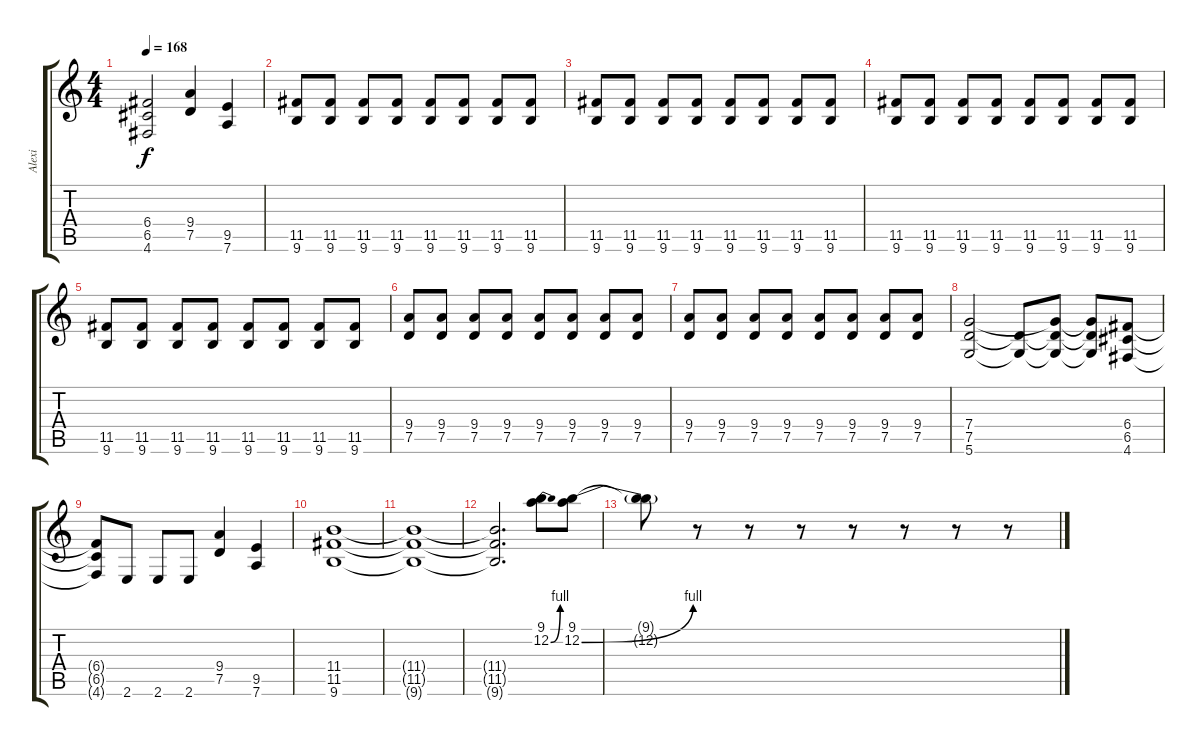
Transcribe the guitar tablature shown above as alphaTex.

\track ("Alexi " "Alexi ") {instrument distortionguitar}
\staff {score tabs}
\tuning (D4 A3 F3 C3 G2 D2) {hide}
\ts (4 4)
\tempo 168
\clef g2
\ks c
(6.4{t} 6.5{t} 4.6{t}).2{dy f} (9.4 7.5).4 (9.5 7.6).4 |
(11.5 9.6).8 (11.5 9.6).8 (11.5 9.6).8 (11.5 9.6).8 (11.5 9.6).8 (11.5 9.6).8 (11.5 9.6).8 (11.5 9.6).8 |
(11.5 9.6).8 (11.5 9.6).8 (11.5 9.6).8 (11.5 9.6).8 (11.5 9.6).8 (11.5 9.6).8 (11.5 9.6).8 (11.5 9.6).8 |
(11.5 9.6).8 (11.5 9.6).8 (11.5 9.6).8 (11.5 9.6).8 (11.5 9.6).8 (11.5 9.6).8 (11.5 9.6).8 (11.5 9.6).8 |
(11.5 9.6).8 (11.5 9.6).8 (11.5 9.6).8 (11.5 9.6).8 (11.5 9.6).8 (11.5 9.6).8 (11.5 9.6).8 (11.5 9.6).8 |
(9.4 7.5).8 (9.4 7.5).8 (9.4 7.5).8 (9.4 7.5).8 (9.4 7.5).8 (9.4 7.5).8 (9.4 7.5).8 (9.4 7.5).8 |
(9.4 7.5).8 (9.4 7.5).8 (9.4 7.5).8 (9.4 7.5).8 (9.4 7.5).8 (9.4 7.5).8 (9.4 7.5).8 (9.4 7.5).8 |
(7.4 7.5 5.6).2 (7.5{t} 5.6{t}).8 (7.4{t} 7.5{t} 5.6{t}).8 (7.4{t} 7.5{t} 5.6{t}).8 (6.4 6.5 4.6).8 |
(6.4{t} 6.5{t} 4.6{t}).8 2.6.8 2.6.8 2.6.8 (9.4 7.5).4 (9.5 7.6).4 |
(11.4 11.5 9.6).1 |
(11.4{t} 11.5{t} 9.6{t}).1 |
(11.4{t} 11.5{t} 9.6{t}).2{d} (9.1 12.2{be (bend 0 0 60 4)}).8 (9.1 12.2{be (bend 0 0 60 4)}).8 |
(9.1{t} 12.2{t}).8 r.8 r.8 r.8 r.8 r.8 r.8 r.8
